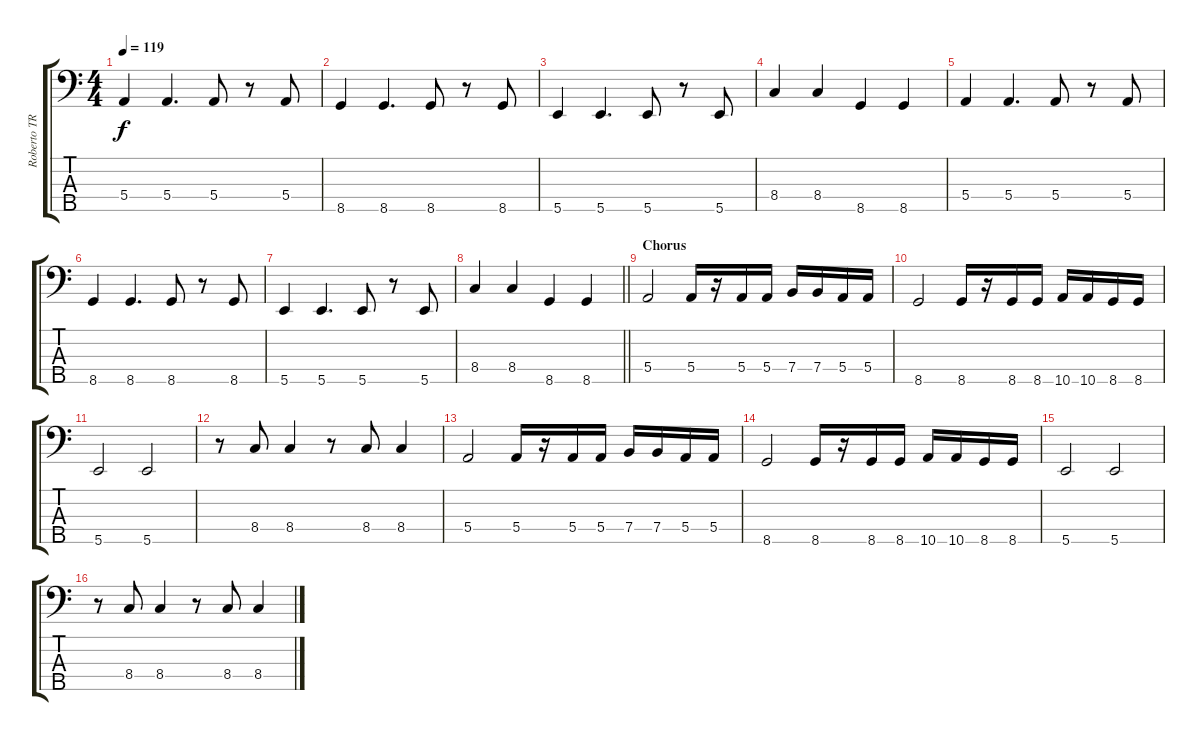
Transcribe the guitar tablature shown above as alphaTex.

\track ("Roberto TRUJILLO" "Roberto TR") {instrument electricbassfinger}
\staff {score tabs}
\tuning (G2 D2 A1 E1 B0) {hide}
\ts (4 4)
\tempo 119
\clef f4
\ks c
5.4.4{dy f} 5.4.4{d} 5.4.8 r.8 5.4.8 |
8.5.4 8.5.4{d} 8.5.8 r.8 8.5.8 |
5.5.4 5.5.4{d} 5.5.8 r.8 5.5.8 |
8.4.4 8.4.4 8.5.4 8.5.4 |
5.4.4 5.4.4{d} 5.4.8 r.8 5.4.8 |
8.5.4 8.5.4{d} 8.5.8 r.8 8.5.8 |
5.5.4 5.5.4{d} 5.5.8 r.8 5.5.8 |
\barLineRight lightlight
8.4.4 8.4.4 8.5.4 8.5.4 |
\section ("" "Chorus")
5.4.2 5.4.16 r.16 5.4.16 5.4.16 7.4.16 7.4.16 5.4.16 5.4.16 |
8.5.2 8.5.16 r.16 8.5.16 8.5.16 10.5.16 10.5.16 8.5.16 8.5.16 |
5.5.2 5.5.2 |
r.8 8.4.8 8.4.4 r.8 8.4.8 8.4.4 |
5.4.2 5.4.16 r.16 5.4.16 5.4.16 7.4.16 7.4.16 5.4.16 5.4.16 |
8.5.2 8.5.16 r.16 8.5.16 8.5.16 10.5.16 10.5.16 8.5.16 8.5.16 |
5.5.2 5.5.2 |
r.8 8.4.8 8.4.4 r.8 8.4.8 8.4.4
